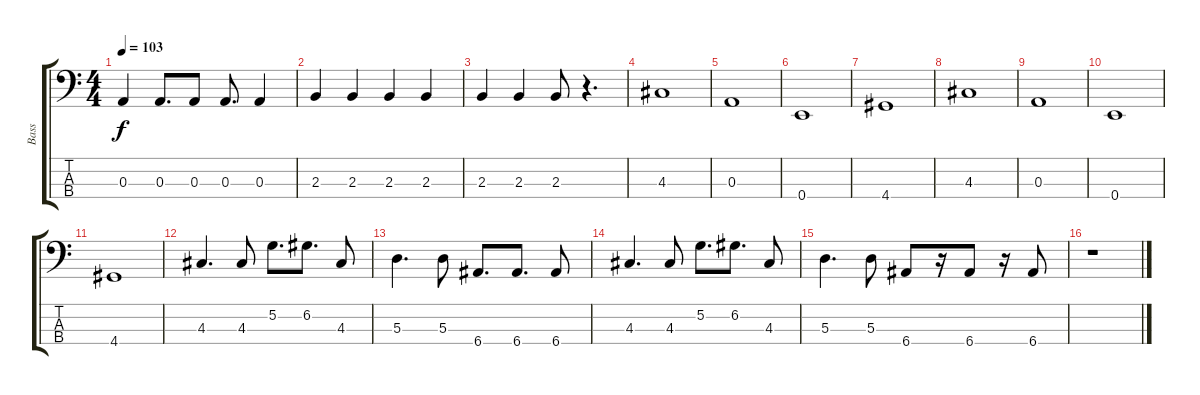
\track ("Bass" "Bass") {instrument electricbassfinger}
\staff {score tabs}
\tuning (G2 D2 A1 E1) {hide}
\ts (4 4)
\tempo 103
\clef f4
\ks c
0.3.4{dy f} 0.3.8{d} 0.3.8 0.3.8{d} 0.3.4 |
2.3.4 2.3.4 2.3.4 2.3.4 |
2.3.4 2.3.4 2.3.8 r.4{d} |
4.3.1 |
0.3.1 |
0.4.1 |
4.4.1 |
4.3.1 |
0.3.1 |
0.4.1 |
4.4.1 |
4.3.4{d} 4.3.8 5.2.8{d} 6.2.8{d} 4.3.8 |
5.3.4{d} 5.3.8 6.4.8{d} 6.4.8{d} 6.4.8 |
4.3.4{d} 4.3.8 5.2.8{d} 6.2.8{d} 4.3.8 |
5.3.4{d} 5.3.8 6.4.8 r.16 6.4.8 r.16 6.4.8 |
r.1
